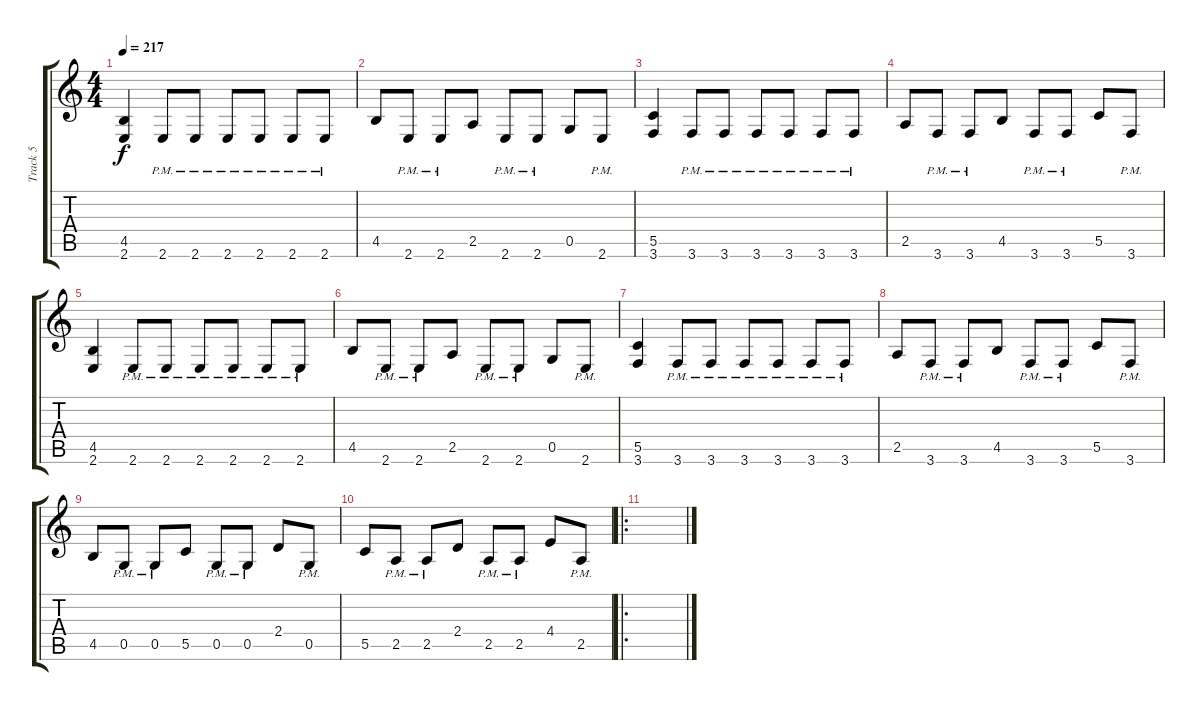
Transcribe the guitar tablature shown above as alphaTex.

\track ("Track 5" "Track 5") {instrument distortionguitar}
\staff {score tabs}
\tuning (D4 A3 F3 C3 G2 D2) {hide}
\ts (4 4)
\tempo 217
\clef g2
\ks c
(4.5 2.6).4{dy f} 2.6{pm}.8 2.6{pm}.8 2.6{pm}.8 2.6{pm}.8 2.6{pm}.8 2.6{pm}.8 |
4.5.8 2.6{pm}.8 2.6{pm}.8 2.5.8 2.6{pm}.8 2.6{pm}.8 0.5.8 2.6{pm}.8 |
(5.5 3.6).4 3.6{pm}.8 3.6{pm}.8 3.6{pm}.8 3.6{pm}.8 3.6{pm}.8 3.6{pm}.8 |
2.5.8 3.6{pm}.8 3.6{pm}.8 4.5.8 3.6{pm}.8 3.6{pm}.8 5.5.8 3.6{pm}.8 |
(4.5 2.6).4 2.6{pm}.8 2.6{pm}.8 2.6{pm}.8 2.6{pm}.8 2.6{pm}.8 2.6{pm}.8 |
4.5.8 2.6{pm}.8 2.6{pm}.8 2.5.8 2.6{pm}.8 2.6{pm}.8 0.5.8 2.6{pm}.8 |
(5.5 3.6).4 3.6{pm}.8 3.6{pm}.8 3.6{pm}.8 3.6{pm}.8 3.6{pm}.8 3.6{pm}.8 |
2.5.8 3.6{pm}.8 3.6{pm}.8 4.5.8 3.6{pm}.8 3.6{pm}.8 5.5.8 3.6{pm}.8 |
4.5.8 0.5{pm}.8 0.5{pm}.8 5.5.8 0.5{pm}.8 0.5{pm}.8 2.4.8 0.5{pm}.8 |
5.5.8 2.5{pm}.8 2.5{pm}.8 2.4.8 2.5{pm}.8 2.5{pm}.8 4.4.8 2.5{pm}.8 |
\ro
